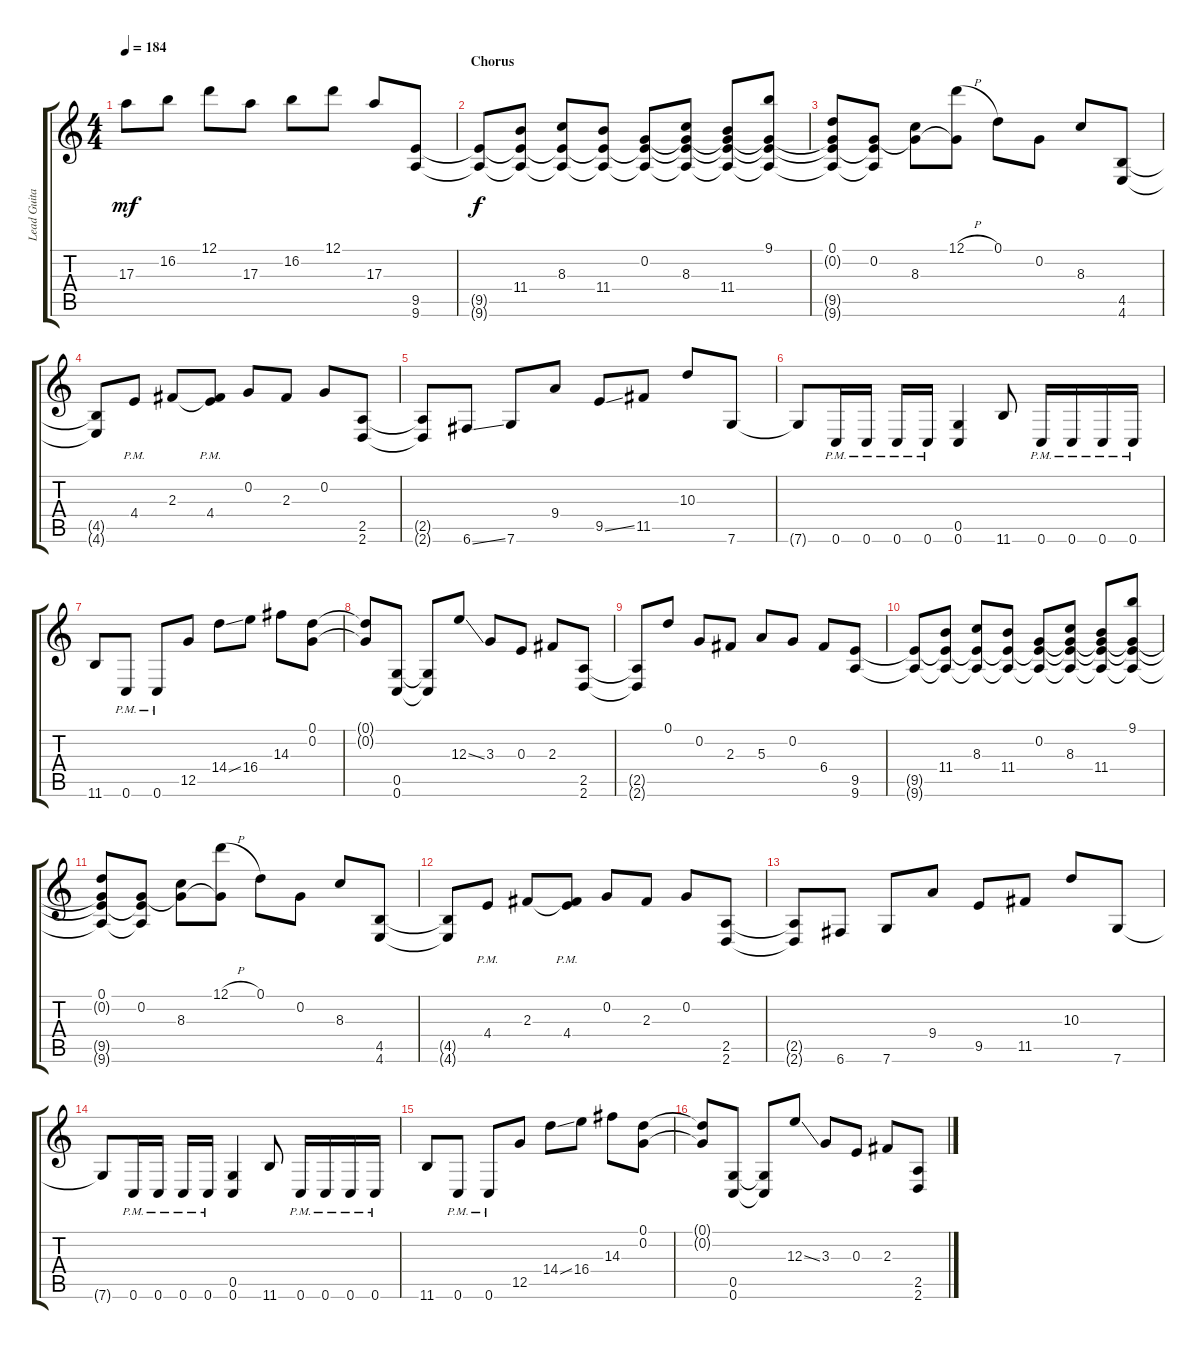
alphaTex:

\track ("Lead Guitar" "Lead Guita") {instrument distortionguitar}
\staff {score tabs}
\tuning (D4 G3 E3 C3 G2 C2) {hide}
\ts (4 4)
\tempo 184
\clef g2
\ks c
17.3.8{dy mf} 16.2.8 12.1.8 17.3.8 16.2.8 12.1.8 17.3.8 (9.5 9.6).8 |
\section ("" "Chorus")
(9.5{t} 9.6{t}).8{dy f} (11.4 9.5{t} 9.6{t}).8 (8.3 9.5{t} 9.6{t}).8 (11.4 9.5{t} 9.6{t}).8 (0.2 9.5{t} 9.6{t}).8 (0.2{t} 8.3 9.5{t} 9.6{t}).8 (0.2{t} 11.4 9.5{t} 9.6{t}).8 (9.1 0.2{t} 9.5{t} 9.6{t}).8 |
(0.1 0.2{t} 9.5{t} 9.6{t}).8 (0.2 9.5{t} 9.6{t}).8 (0.2{t} 8.3).8 (12.1{h} 0.2{t}).8 0.1.8 0.2.8 8.3.8 (4.5 4.6).8 |
(4.5{t} 4.6{t}).8 4.4{pm}.8 2.3.8 (2.3{t} 4.4{pm}).8 0.2.8 2.3.8 0.2.8 (2.5 2.6).8 |
(2.5{t} 2.6{t}).8 6.6{ss}.8 7.6.8 9.4.8 9.5{ss}.8 11.5.8 10.3.8 7.6.8 |
7.6{t}.8 0.6{pm}.16 0.6{pm}.16 0.6{pm}.16 0.6{pm}.16 (0.5 0.6).4 11.6.8 0.6{pm}.16 0.6{pm}.16 0.6{pm}.16 0.6{pm}.16 |
11.6.8 0.6{pm}.8 0.6{pm}.8 12.5.8 14.4{ss}.8 16.4.8 14.3.8 (0.1 0.2).8 |
(0.1{t} 0.2{t}).8 (0.5 0.6).8 (0.5{t} 0.6{t}).8 12.3{ss}.8 3.3.8 0.3.8 2.3.8 (2.5 2.6).8 |
(2.5{t} 2.6{t}).8 0.1.8 0.2.8 2.3.8 5.3.8 0.2.8 6.4.8 (9.5 9.6).8 |
(9.5{t} 9.6{t}).8 (11.4 9.5{t} 9.6{t}).8 (8.3 9.5{t} 9.6{t}).8 (11.4 9.5{t} 9.6{t}).8 (0.2 9.5{t} 9.6{t}).8 (0.2{t} 8.3 9.5{t} 9.6{t}).8 (0.2{t} 11.4 9.5{t} 9.6{t}).8 (9.1 0.2{t} 9.5{t} 9.6{t}).8 |
(0.1 0.2{t} 9.5{t} 9.6{t}).8 (0.2 9.5{t} 9.6{t}).8 (0.2{t} 8.3).8 (12.1{h} 0.2{t}).8 0.1.8 0.2.8 8.3.8 (4.5 4.6).8 |
(4.5{t} 4.6{t}).8 4.4{pm}.8 2.3.8 (2.3{t} 4.4{pm}).8 0.2.8 2.3.8 0.2.8 (2.5 2.6).8 |
(2.5{t} 2.6{t}).8 6.6.8 7.6.8 9.4.8 9.5.8 11.5.8 10.3.8 7.6.8 |
7.6{t}.8 0.6{pm}.16 0.6{pm}.16 0.6{pm}.16 0.6{pm}.16 (0.5 0.6).4 11.6.8 0.6{pm}.16 0.6{pm}.16 0.6{pm}.16 0.6{pm}.16 |
11.6.8 0.6{pm}.8 0.6{pm}.8 12.5.8 14.4{ss}.8 16.4.8 14.3.8 (0.1 0.2).8 |
(0.1{t} 0.2{t}).8 (0.5 0.6).8 (0.5{t} 0.6{t}).8 12.3{ss}.8 3.3.8 0.3.8 2.3.8 (2.5 2.6).8
